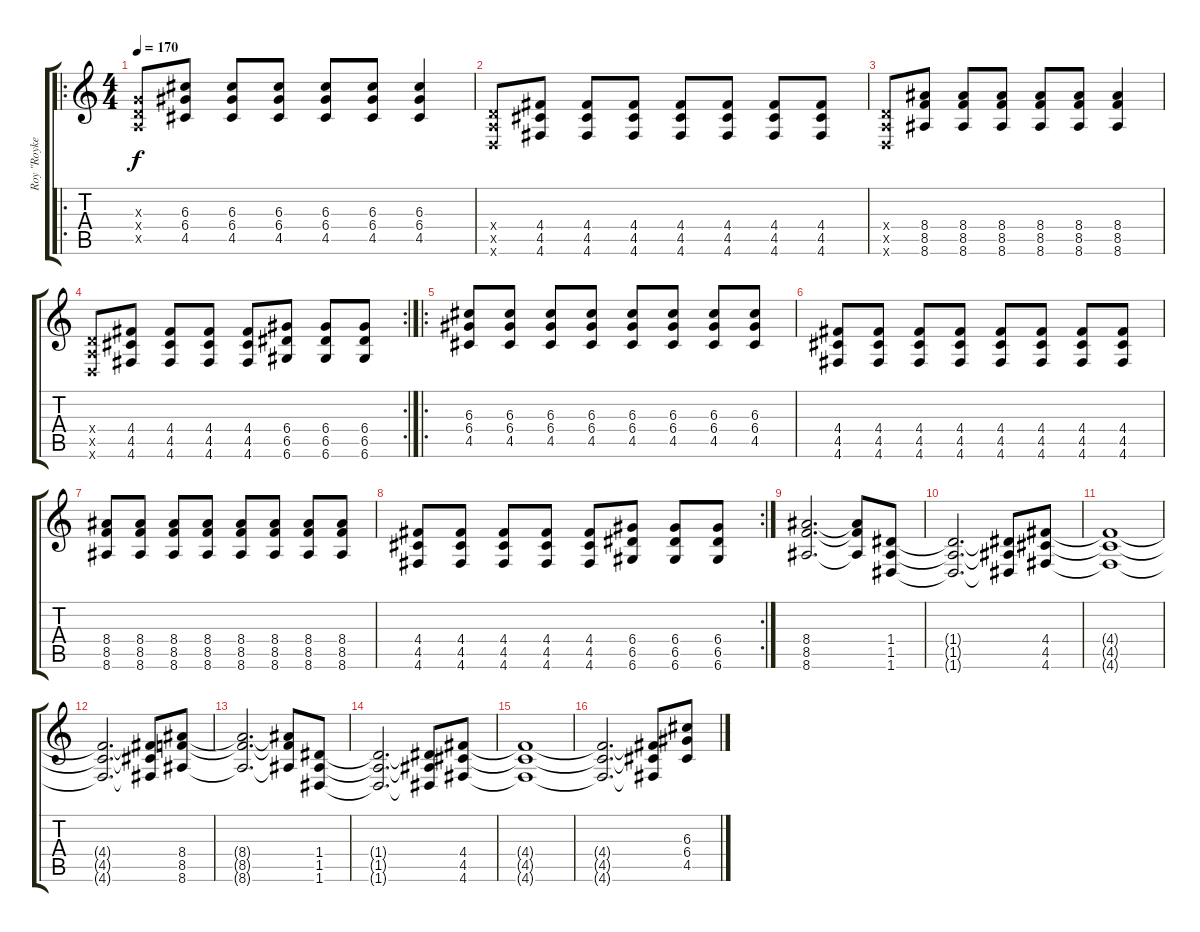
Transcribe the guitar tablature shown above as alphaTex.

\track ("Roy \"Royke\" Snoeijers" "Roy \"Royke") {instrument distortionguitar}
\staff {score tabs}
\tuning (E4 B3 G3 D3 A2 D2) {hide}
\ro
\ts (4 4)
\tempo 170
\clef g2
\ks c
(0.3{x} 0.4{x} 0.5{x}).8{dy f} (6.3 6.4 4.5).8 (6.3 6.4 4.5).8 (6.3 6.4 4.5).8 (6.3 6.4 4.5).8 (6.3 6.4 4.5).8 (6.3 6.4 4.5).4 |
(0.4{x} 0.5{x} 0.6{x}).8 (4.4 4.5 4.6).8 (4.4 4.5 4.6).8 (4.4 4.5 4.6).8 (4.4 4.5 4.6).8 (4.4 4.5 4.6).8 (4.4 4.5 4.6).8 (4.4 4.5 4.6).8 |
(0.4{x} 0.5{x} 0.6{x}).8 (8.4 8.5 8.6).8 (8.4 8.5 8.6).8 (8.4 8.5 8.6).8 (8.4 8.5 8.6).8 (8.4 8.5 8.6).8 (8.4 8.5 8.6).4 |
\rc 2
(0.4{x} 0.5{x} 0.6{x}).8 (4.4 4.5 4.6).8 (4.4 4.5 4.6).8 (4.4 4.5 4.6).8 (4.4 4.5 4.6).8 (6.4 6.5 6.6).8 (6.4 6.5 6.6).8 (6.4 6.5 6.6).8 |
\ro
(6.3 6.4 4.5).8 (6.3 6.4 4.5).8 (6.3 6.4 4.5).8 (6.3 6.4 4.5).8 (6.3 6.4 4.5).8 (6.3 6.4 4.5).8 (6.3 6.4 4.5).8 (6.3 6.4 4.5).8 |
(4.4 4.5 4.6).8 (4.4 4.5 4.6).8 (4.4 4.5 4.6).8 (4.4 4.5 4.6).8 (4.4 4.5 4.6).8 (4.4 4.5 4.6).8 (4.4 4.5 4.6).8 (4.4 4.5 4.6).8 |
(8.4 8.5 8.6).8 (8.4 8.5 8.6).8 (8.4 8.5 8.6).8 (8.4 8.5 8.6).8 (8.4 8.5 8.6).8 (8.4 8.5 8.6).8 (8.4 8.5 8.6).8 (8.4 8.5 8.6).8 |
\rc 2
(4.4 4.5 4.6).8 (4.4 4.5 4.6).8 (4.4 4.5 4.6).8 (4.4 4.5 4.6).8 (4.4 4.5 4.6).8 (6.4 6.5 6.6).8 (6.4 6.5 6.6).8 (6.4 6.5 6.6).8 |
(8.4 8.5 8.6).2{d} (8.4{t} 8.5{t} 8.6{t}).8 (1.4 1.5 1.6).8 |
(1.4{t} 1.5{t} 1.6{t}).2{d} (1.4{t} 1.5{t} 1.6{t}).8 (4.4 4.5 4.6).8 |
(4.4{t} 4.5{t} 4.6{t}).1 |
(4.4{t} 4.5{t} 4.6{t}).2{d} (4.4{t} 4.5{t} 4.6{t}).8 (8.4 8.5 8.6).8 |
(8.4{t} 8.5{t} 8.6{t}).2{d} (8.4{t} 8.5{t} 8.6{t}).8 (1.4 1.5 1.6).8 |
(1.4{t} 1.5{t} 1.6{t}).2{d} (1.4{t} 1.5{t} 1.6{t}).8 (4.4 4.5 4.6).8 |
(4.4{t} 4.5{t} 4.6{t}).1 |
(4.4{t} 4.5{t} 4.6{t}).2{d} (4.4{t} 4.5{t} 4.6{t}).8 (6.3 6.4 4.5).8
